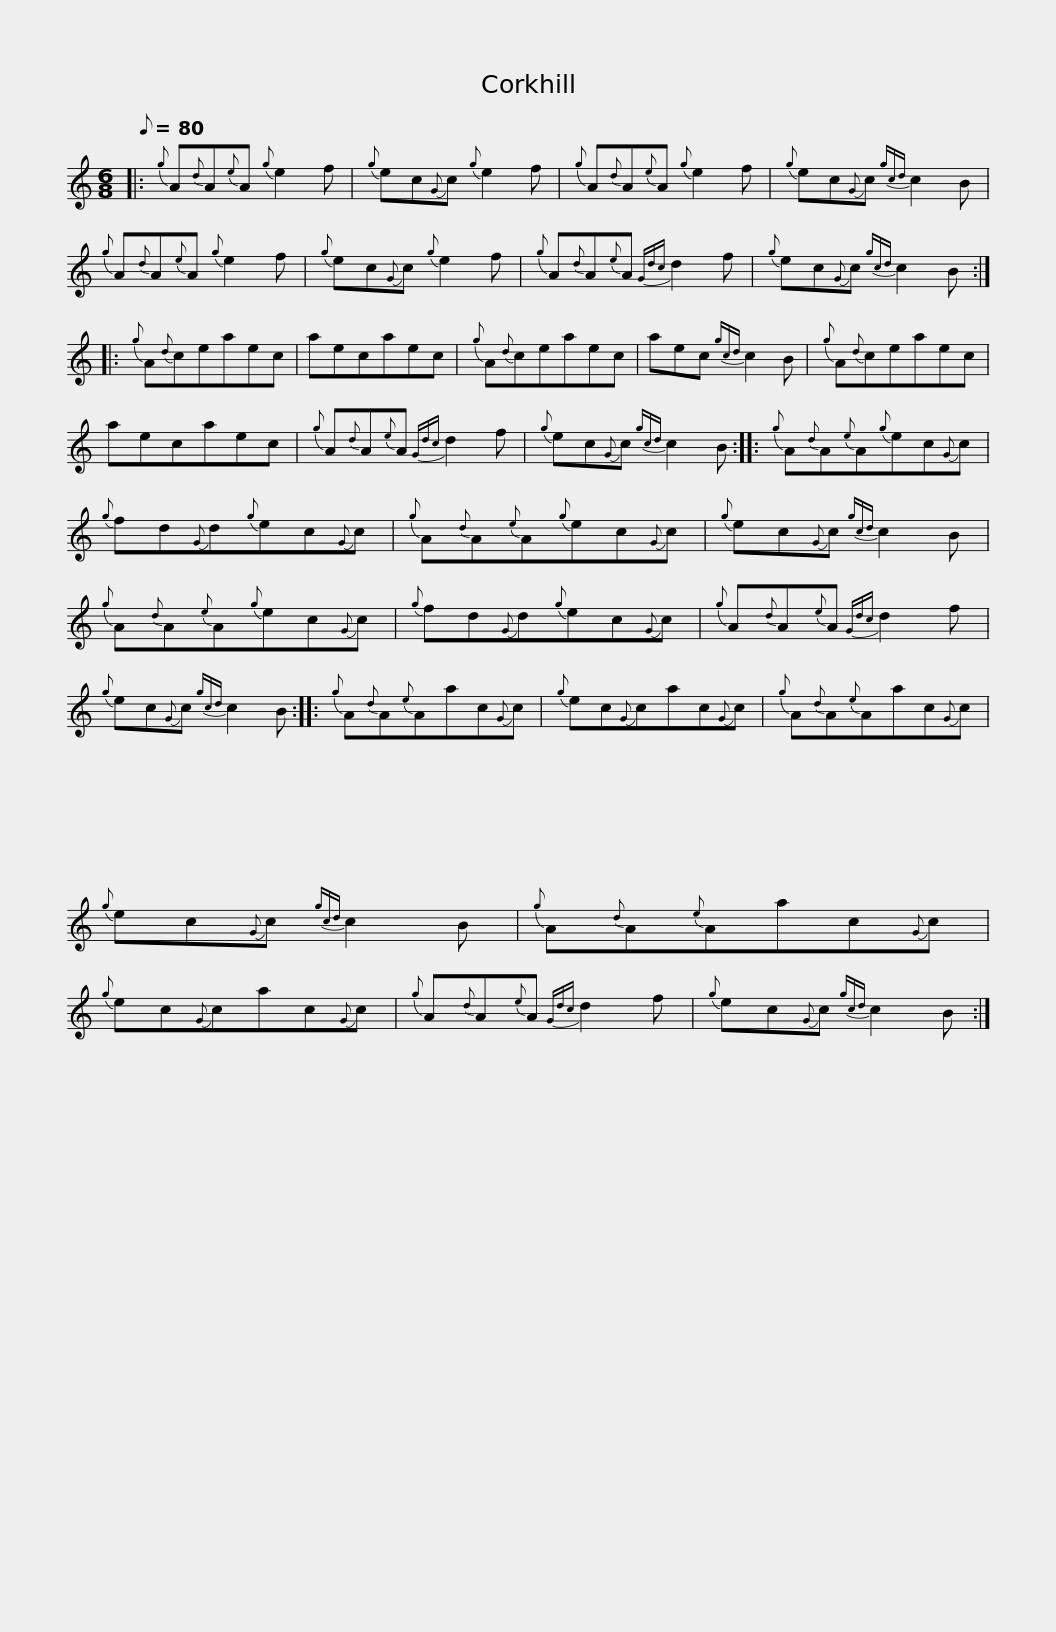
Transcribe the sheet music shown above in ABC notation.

X:1
L:1/8
Q:1/8=80
M:6/8
I:linebreak $
K:C
V:1 treble
V:1
|:{g} A{d}A{e}A{g} e2 f |{g} ec{G}c{g} e2 f |{g} A{d}A{e}A{g} e2 f |${g} ec{G}c{gcd} c2 B |{g} A{d}A{e}A{g} e2 f | %5
{g} ec{G}c{g} e2 f |${g} A{d}A{e}A{Gdc} d2 f |{g} ec{G}c{gcd} c2 B ::{g} A{d}ceaec |$ aecaec | %10
{g} A{d}ceaec | aec{gcd} c2 B |${g} A{d}ceaec | aecaec |{g} A{d}A{e}A{Gdc} d2 f |$ %15
{g} ec{G}c{gcd} c2 B ::{g} A{d}A{e}A{g}ec{G}c |{g} fd{G}d{g}ec{G}c |${g} A{d}A{e}A{g}ec{G}c |{g} ec{G}c{gcd} c2 B | %20
{g} A{d}A{e}A{g}ec{G}c |${g} fd{G}d{g}ec{G}c |{g} A{d}A{e}A{Gdc} d2 f |{g} ec{G}c{gcd} c2 B ::${g} A{d}A{e}Aac{G}c | %25
{g} ec{G}cac{G}c |{g} A{d}A{e}Aac{G}c |${g} ec{G}c{gcd} c2 B |{g} A{d}A{e}Aac{G}c |{g} ec{G}cac{G}c |$ %30
{g} A{d}A{e}A{Gdc} d2 f |{g} ec{G}c{gcd} c2 B :| %32
